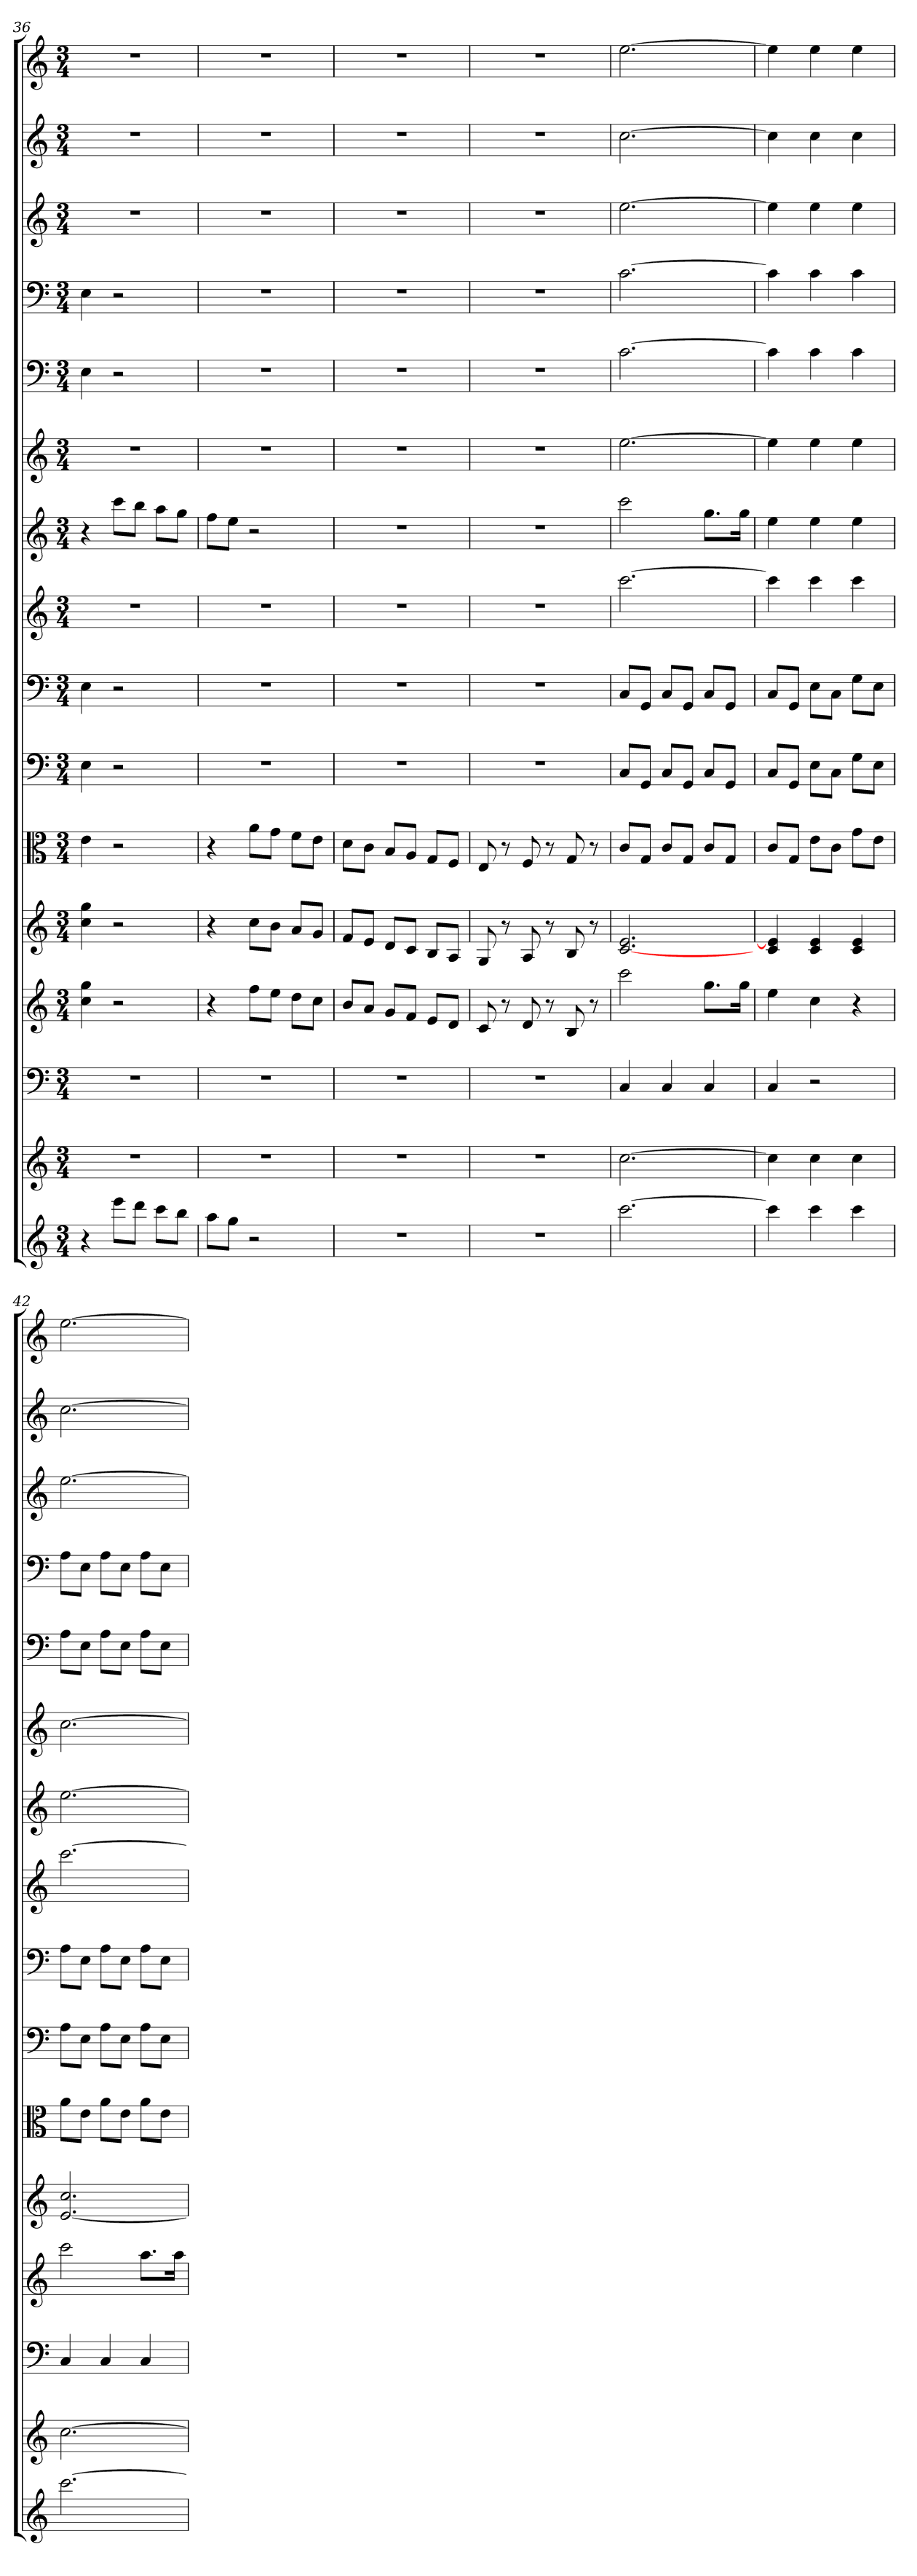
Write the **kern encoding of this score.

**kern	**kern	**kern	**kern	**kern	**kern	**kern	**kern	**kern	**kern	**kern	**kern	**kern	**kern	**kern	**kern
*part16	*part15	*part14	*part13	*part12	*part11	*part10	*part9	*part8	*part7	*part6	*part5	*part4	*part3	*part2	*part1
*staff16	*staff15	*staff14	*staff13	*staff12	*staff11	*staff10	*staff9	*staff8	*staff7	*staff6	*staff5	*staff4	*staff3	*staff2	*staff1
*	*	*clefF4	*	*	*clefC3	*clefF4	*clefF4	*	*	*	*clefF4	*clefF4	*	*	*
*k[]	*k[]	*k[]	*k[]	*k[]	*k[]	*k[]	*k[]	*k[]	*k[]	*k[]	*k[]	*k[]	*k[]	*k[]	*k[]
*C:	*C:	*C:	*C:	*C:	*C:	*C:	*C:	*C:	*C:	*C:	*C:	*C:	*C:	*C:	*C:
*M3/4	*M3/4	*M3/4	*M3/4	*M3/4	*M3/4	*M3/4	*M3/4	*M3/4	*M3/4	*M3/4	*M3/4	*M3/4	*M3/4	*M3/4	*M3/4
=36	=36	=36	=36	=36	=36	=36	=36	=36	=36	=36	=36	=36	=36	=36	=36
4r	2.r	2.r	4cc 4gg	4cc 4gg	4e	4E	4E	2.r	4r	2.r	4E	4E	2.r	2.r	2.r
8eeeL	.	.	2r	2r	2r	2r	2r	.	8cccL	.	2r	2r	.	.	.
8dddJ	.	.	.	.	.	.	.	.	8bbJ	.	.	.	.	.	.
8cccL	.	.	.	.	.	.	.	.	8aaL	.	.	.	.	.	.
8bbJ	.	.	.	.	.	.	.	.	8ggJ	.	.	.	.	.	.
=37	=37	=37	=37	=37	=37	=37	=37	=37	=37	=37	=37	=37	=37	=37	=37
8aaL	2.r	2.r	4r	4r	4r	2.r	2.r	2.r	8ffL	2.r	2.r	2.r	2.r	2.r	2.r
8ggJ	.	.	.	.	.	.	.	.	8eeJ	.	.	.	.	.	.
2r	.	.	8ffL	8ccL	8a\L	.	.	.	2r	.	.	.	.	.	.
.	.	.	8eeJ	8bJ	8g\J	.	.	.	.	.	.	.	.	.	.
.	.	.	8ddL	8aL	8f\L	.	.	.	.	.	.	.	.	.	.
.	.	.	8ccJ	8gJ	8e\J	.	.	.	.	.	.	.	.	.	.
=38	=38	=38	=38	=38	=38	=38	=38	=38	=38	=38	=38	=38	=38	=38	=38
2.r	2.r	2.r	8bL	8fL	8d\L	2.r	2.r	2.r	2.r	2.r	2.r	2.r	2.r	2.r	2.r
.	.	.	8aJ	8eJ	8c\J	.	.	.	.	.	.	.	.	.	.
.	.	.	8gL	8dL	8B/L	.	.	.	.	.	.	.	.	.	.
.	.	.	8fJ	8cJ	8A/J	.	.	.	.	.	.	.	.	.	.
.	.	.	8eL	8BL	8G/L	.	.	.	.	.	.	.	.	.	.
.	.	.	8dJ	8AJ	8F/J	.	.	.	.	.	.	.	.	.	.
=39	=39	=39	=39	=39	=39	=39	=39	=39	=39	=39	=39	=39	=39	=39	=39
2.r	2.r	2.r	8c	8G	8E	2.r	2.r	2.r	2.r	2.r	2.r	2.r	2.r	2.r	2.r
.	.	.	8r	8r	8r	.	.	.	.	.	.	.	.	.	.
.	.	.	8d	8A	8F	.	.	.	.	.	.	.	.	.	.
.	.	.	8r	8r	8r	.	.	.	.	.	.	.	.	.	.
.	.	.	8B	8B	8G	.	.	.	.	.	.	.	.	.	.
.	.	.	8r	8r	8r	.	.	.	.	.	.	.	.	.	.
=40	=40	=40	=40	=40	=40	=40	=40	=40	=40	=40	=40	=40	=40	=40	=40
[2.ccc	[2.cc	4C	2ccc	[2.c 2.e	8c/L	8C/L	8C/L	[2.ccc	2ccc	[2.ee	[2.c	[2.c	[2.ee	[2.cc	[2.ee
.	.	.	.	.	8G/J	8GG/J	8GG/J	.	.	.	.	.	.	.	.
.	.	4C	.	.	8c/L	8C/L	8C/L	.	.	.	.	.	.	.	.
.	.	.	.	.	8G/J	8GG/J	8GG/J	.	.	.	.	.	.	.	.
.	.	4C	8.ggL	.	8c/L	8C/L	8C/L	.	8.ggL	.	.	.	.	.	.
.	.	.	.	.	8G/J	8GG/J	8GG/J	.	.	.	.	.	.	.	.
.	.	.	16ggJk	.	.	.	.	.	16ggJk	.	.	.	.	.	.
=41	=41	=41	=41	=41	=41	=41	=41	=41	=41	=41	=41	=41	=41	=41	=41
4ccc]	4cc]	4C	4ee	4c 4e]	8c/L	8C/L	8C/L	4ccc]	4ee	4ee]	4c]	4c]	4ee]	4cc]	4ee]
.	.	.	.	.	8G/J	8GG/J	8GG/J	.	.	.	.	.	.	.	.
4ccc	4cc	2r	4cc	4c 4e	8e\L	8E\L	8E\L	4ccc	4ee	4ee	4c	4c	4ee	4cc	4ee
.	.	.	.	.	8c\J	8C\J	8C\J	.	.	.	.	.	.	.	.
4ccc	4cc	.	4r	4c 4e	8g\L	8G\L	8G\L	4ccc	4ee	4ee	4c	4c	4ee	4cc	4ee
.	.	.	.	.	8e\J	8E\J	8E\J	.	.	.	.	.	.	.	.
=42	=42	=42	=42	=42	=42	=42	=42	=42	=42	=42	=42	=42	=42	=42	=42
[2.ccc	[2.cc	4C	2ccc	[2.e 2.cc	8a\L	8A\L	8A\L	[2.ccc	[2.ee	[2.cc	8A\L	8A\L	[2.ee	[2.cc	[2.ee
.	.	.	.	.	8e\J	8E\J	8E\J	.	.	.	8E\J	8E\J	.	.	.
.	.	4C	.	.	8a\L	8A\L	8A\L	.	.	.	8A\L	8A\L	.	.	.
.	.	.	.	.	8e\J	8E\J	8E\J	.	.	.	8E\J	8E\J	.	.	.
.	.	4C	8.aaL	.	8a\L	8A\L	8A\L	.	.	.	8A\L	8A\L	.	.	.
.	.	.	.	.	8e\J	8E\J	8E\J	.	.	.	8E\J	8E\J	.	.	.
.	.	.	16aaJk	.	.	.	.	.	.	.	.	.	.	.	.
=	=	=	=	=	=	=	=	=	=	=	=	=	=	=	=
*-	*-	*-	*-	*-	*-	*-	*-	*-	*-	*-	*-	*-	*-	*-	*-
